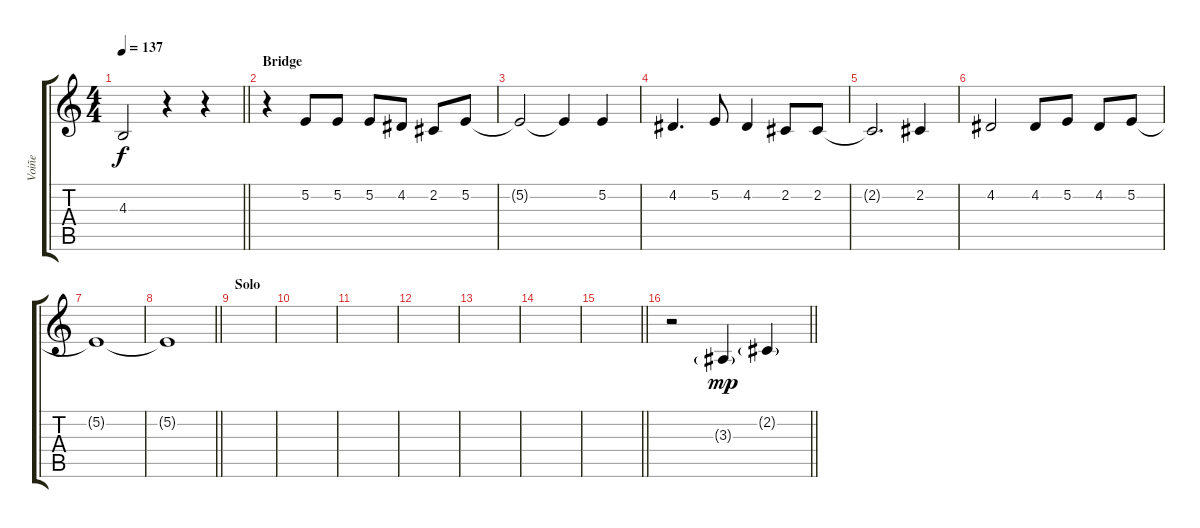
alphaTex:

\track ("Voiñe" "Voiñe") {instrument lead6voice}
\staff {score tabs}
\tuning (E4 B3 G3 D3 A2 E2) {hide}
\ts (4 4)
\tempo 137
\clef g2
\barLineRight lightlight
\ks c
4.3{t}.2{dy f} r.4 r.4 |
\section ("" "Bridge ")
r.4 5.2.8 5.2.8 5.2.8 4.2.8 2.2.8 5.2.8 |
5.2{t}.2 5.2{t}.4 5.2.4 |
4.2.4{d} 5.2.8 4.2.4 2.2.8 2.2.8 |
2.2{t}.2{d} 2.2.4 |
4.2.2 4.2.8 5.2.8 4.2.8 5.2.8 |
5.2{t}.1 |
\barLineRight lightlight
5.2{t}.1 |
\section ("" "Solo")
|
|
|
|
|
|
\barLineRight lightlight
|
\barLineRight lightlight
r.2 3.3{g}.4{dy mp} 2.2{g}.4
